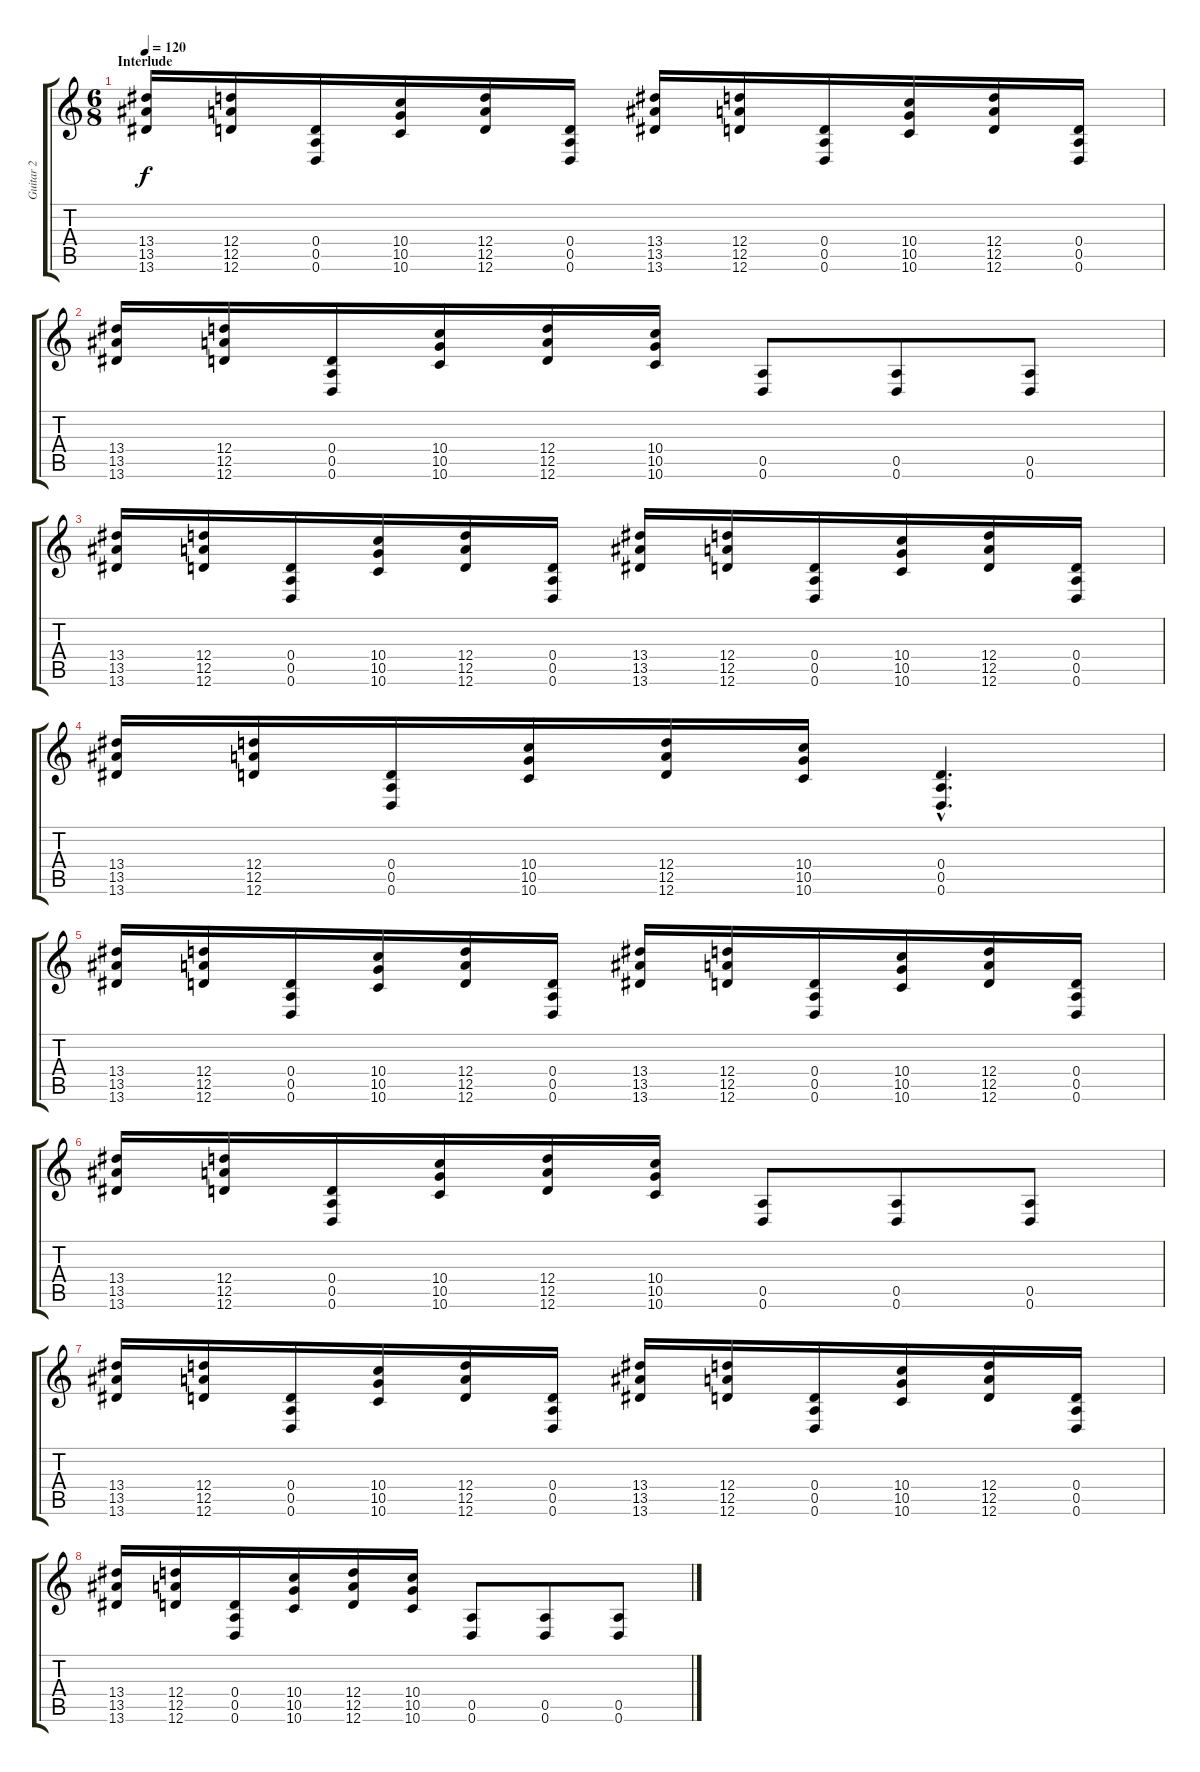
\track ("Guitar 2" "Guitar 2") {instrument distortionguitar}
\staff {score tabs}
\tuning (E4 B3 G3 D3 A2 D2) {hide}
\ts (6 8)
\section ("" "Interlude")
\tempo 120
\clef g2
\ks c
(13.4 13.5 13.6).16{dy f} (12.4 12.5 12.6).16 (0.4 0.5 0.6).16 (10.4 10.5 10.6).16 (12.4 12.5 12.6).16 (0.4 0.5 0.6).16 (13.4 13.5 13.6).16 (12.4 12.5 12.6).16 (0.4 0.5 0.6).16 (10.4 10.5 10.6).16 (12.4 12.5 12.6).16 (0.4 0.5 0.6).16 |
(13.4 13.5 13.6).16 (12.4 12.5 12.6).16 (0.4 0.5 0.6).16 (10.4 10.5 10.6).16 (12.4 12.5 12.6).16 (10.4 10.5 10.6).16 (0.5 0.6).8 (0.5 0.6).8 (0.5 0.6).8 |
(13.4 13.5 13.6).16 (12.4 12.5 12.6).16 (0.4 0.5 0.6).16 (10.4 10.5 10.6).16 (12.4 12.5 12.6).16 (0.4 0.5 0.6).16 (13.4 13.5 13.6).16 (12.4 12.5 12.6).16 (0.4 0.5 0.6).16 (10.4 10.5 10.6).16 (12.4 12.5 12.6).16 (0.4 0.5 0.6).16 |
(13.4 13.5 13.6).16 (12.4 12.5 12.6).16 (0.4 0.5 0.6).16 (10.4 10.5 10.6).16 (12.4 12.5 12.6).16 (10.4 10.5 10.6).16 (0.4{hac} 0.5{hac} 0.6{hac}).4{d} |
(13.4 13.5 13.6).16 (12.4 12.5 12.6).16 (0.4 0.5 0.6).16 (10.4 10.5 10.6).16 (12.4 12.5 12.6).16 (0.4 0.5 0.6).16 (13.4 13.5 13.6).16 (12.4 12.5 12.6).16 (0.4 0.5 0.6).16 (10.4 10.5 10.6).16 (12.4 12.5 12.6).16 (0.4 0.5 0.6).16 |
(13.4 13.5 13.6).16 (12.4 12.5 12.6).16 (0.4 0.5 0.6).16 (10.4 10.5 10.6).16 (12.4 12.5 12.6).16 (10.4 10.5 10.6).16 (0.5 0.6).8 (0.5 0.6).8 (0.5 0.6).8 |
(13.4 13.5 13.6).16 (12.4 12.5 12.6).16 (0.4 0.5 0.6).16 (10.4 10.5 10.6).16 (12.4 12.5 12.6).16 (0.4 0.5 0.6).16 (13.4 13.5 13.6).16 (12.4 12.5 12.6).16 (0.4 0.5 0.6).16 (10.4 10.5 10.6).16 (12.4 12.5 12.6).16 (0.4 0.5 0.6).16 |
(13.4 13.5 13.6).16 (12.4 12.5 12.6).16 (0.4 0.5 0.6).16 (10.4 10.5 10.6).16 (12.4 12.5 12.6).16 (10.4 10.5 10.6).16 (0.5 0.6).8 (0.5 0.6).8 (0.5 0.6).8
